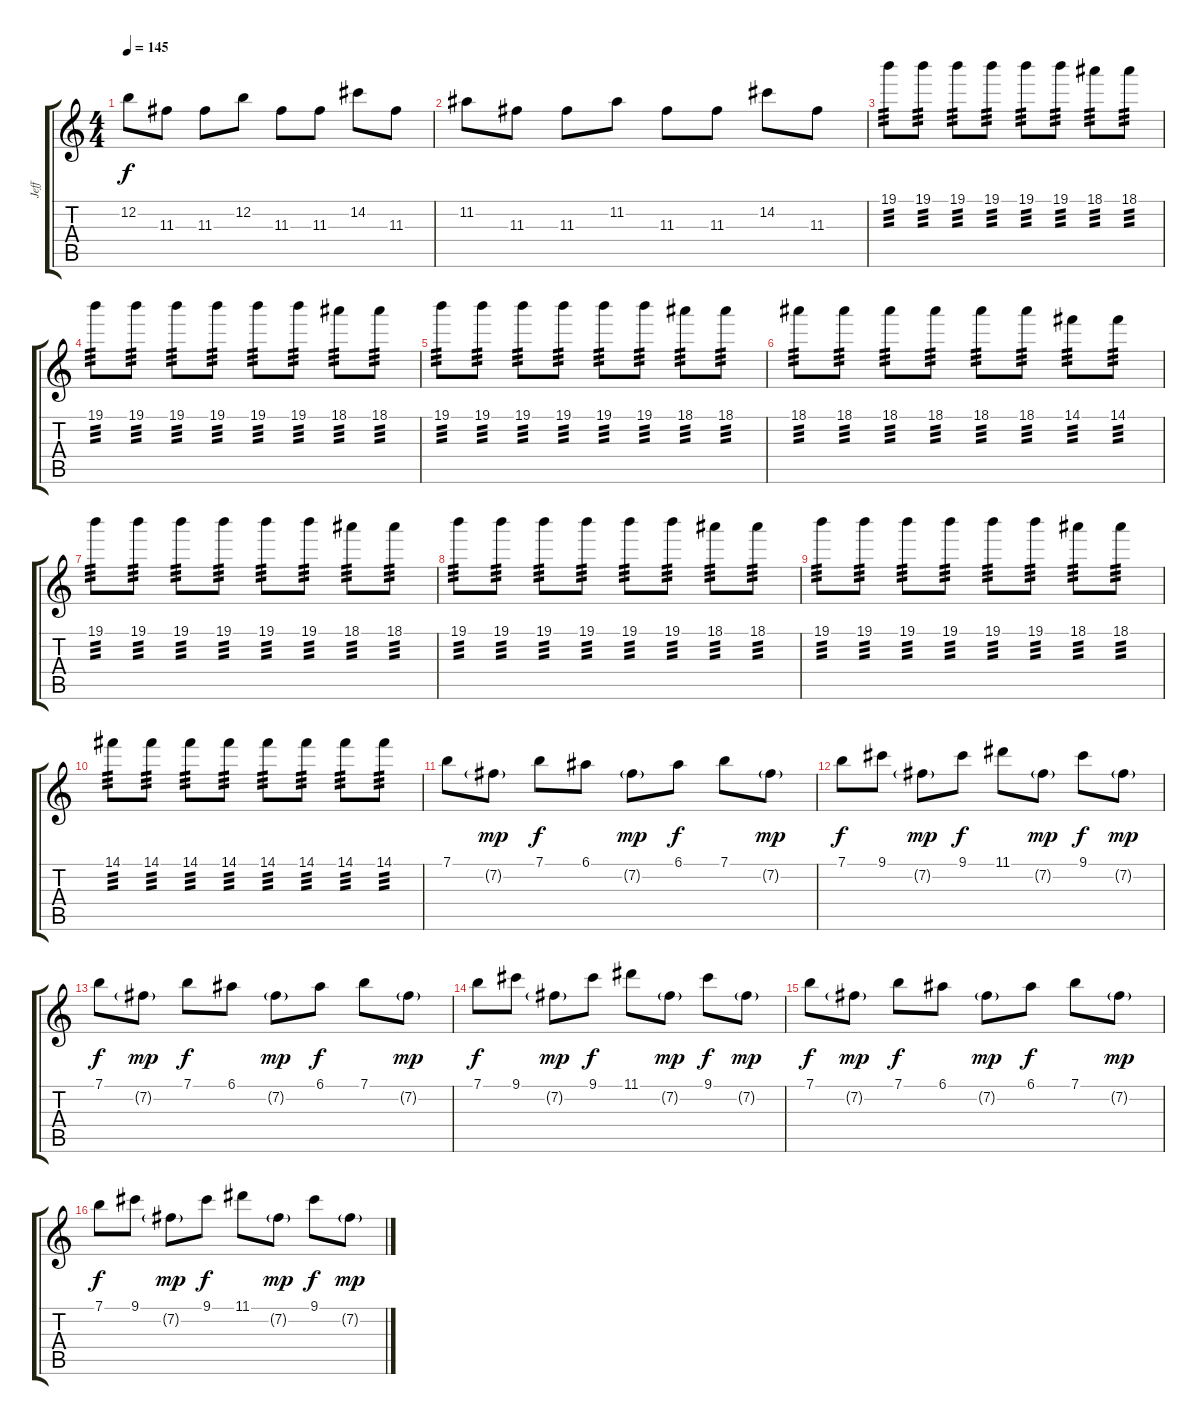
\track ("Jeff" "Jeff") {instrument distortionguitar}
\staff {score tabs}
\tuning (E4 B3 G3 D3 A2 E2) {hide}
\ts (4 4)
\tempo 145
\clef g2
\ks c
12.2.8{dy f} 11.3.8 11.3.8 12.2.8 11.3.8 11.3.8 14.2.8 11.3.8 |
11.2.8 11.3.8 11.3.8 11.2.8 11.3.8 11.3.8 14.2.8 11.3.8 |
19.1.8{tp 3} 19.1.8{tp 3} 19.1.8{tp 3} 19.1.8{tp 3} 19.1.8{tp 3} 19.1.8{tp 3} 18.1.8{tp 3} 18.1.8{tp 3} |
19.1.8{tp 3} 19.1.8{tp 3} 19.1.8{tp 3} 19.1.8{tp 3} 19.1.8{tp 3} 19.1.8{tp 3} 18.1.8{tp 3} 18.1.8{tp 3} |
19.1.8{tp 3} 19.1.8{tp 3} 19.1.8{tp 3} 19.1.8{tp 3} 19.1.8{tp 3} 19.1.8{tp 3} 18.1.8{tp 3} 18.1.8{tp 3} |
18.1.8{tp 3} 18.1.8{tp 3} 18.1.8{tp 3} 18.1.8{tp 3} 18.1.8{tp 3} 18.1.8{tp 3} 14.1.8{tp 3} 14.1.8{tp 3} |
19.1.8{tp 3} 19.1.8{tp 3} 19.1.8{tp 3} 19.1.8{tp 3} 19.1.8{tp 3} 19.1.8{tp 3} 18.1.8{tp 3} 18.1.8{tp 3} |
19.1.8{tp 3} 19.1.8{tp 3} 19.1.8{tp 3} 19.1.8{tp 3} 19.1.8{tp 3} 19.1.8{tp 3} 18.1.8{tp 3} 18.1.8{tp 3} |
19.1.8{tp 3} 19.1.8{tp 3} 19.1.8{tp 3} 19.1.8{tp 3} 19.1.8{tp 3} 19.1.8{tp 3} 18.1.8{tp 3} 18.1.8{tp 3} |
14.1.8{tp 3} 14.1.8{tp 3} 14.1.8{tp 3} 14.1.8{tp 3} 14.1.8{tp 3} 14.1.8{tp 3} 14.1.8{tp 3} 14.1.8{tp 3} |
7.1.8 7.2{g}.8{dy mp} 7.1.8{dy f} 6.1.8 7.2{g}.8{dy mp} 6.1.8{dy f} 7.1.8 7.2{g}.8{dy mp} |
7.1.8{dy f} 9.1.8 7.2{g}.8{dy mp} 9.1.8{dy f} 11.1.8 7.2{g}.8{dy mp} 9.1.8{dy f} 7.2{g}.8{dy mp} |
7.1.8{dy f} 7.2{g}.8{dy mp} 7.1.8{dy f} 6.1.8 7.2{g}.8{dy mp} 6.1.8{dy f} 7.1.8 7.2{g}.8{dy mp} |
7.1.8{dy f} 9.1.8 7.2{g}.8{dy mp} 9.1.8{dy f} 11.1.8 7.2{g}.8{dy mp} 9.1.8{dy f} 7.2{g}.8{dy mp} |
7.1.8{dy f} 7.2{g}.8{dy mp} 7.1.8{dy f} 6.1.8 7.2{g}.8{dy mp} 6.1.8{dy f} 7.1.8 7.2{g}.8{dy mp} |
7.1.8{dy f} 9.1.8 7.2{g}.8{dy mp} 9.1.8{dy f} 11.1.8 7.2{g}.8{dy mp} 9.1.8{dy f} 7.2{g}.8{dy mp}
